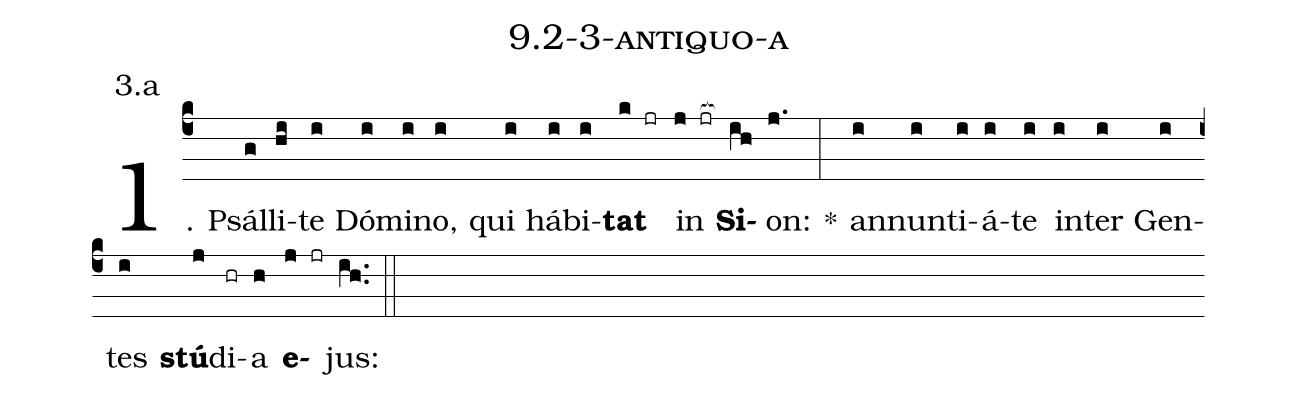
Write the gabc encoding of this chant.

name: 9.2-3-antiquo-a;
annotation: 3.a;
%%
(c4)1. Psál(g)li(hi)te(i) Dó(i)mi(i)no,(i) qui(i) há(i)bi(i)<b>tat</b>(k jr) in(j jr[ocb:1{]) <b>Si</b>(ih[ocb:0}])on:(j.) *(:) an(i)nun(i)ti(i)á(i)te(i) in(i)ter(i) Gen(i)tes(i) <b>stú</b>(j)di(hr)a(h) <b>e</b>(j jr)jus:(ih..) (::)


%E(i) u(i) o(j) u(h) a(j) e.(ih..) (::)
